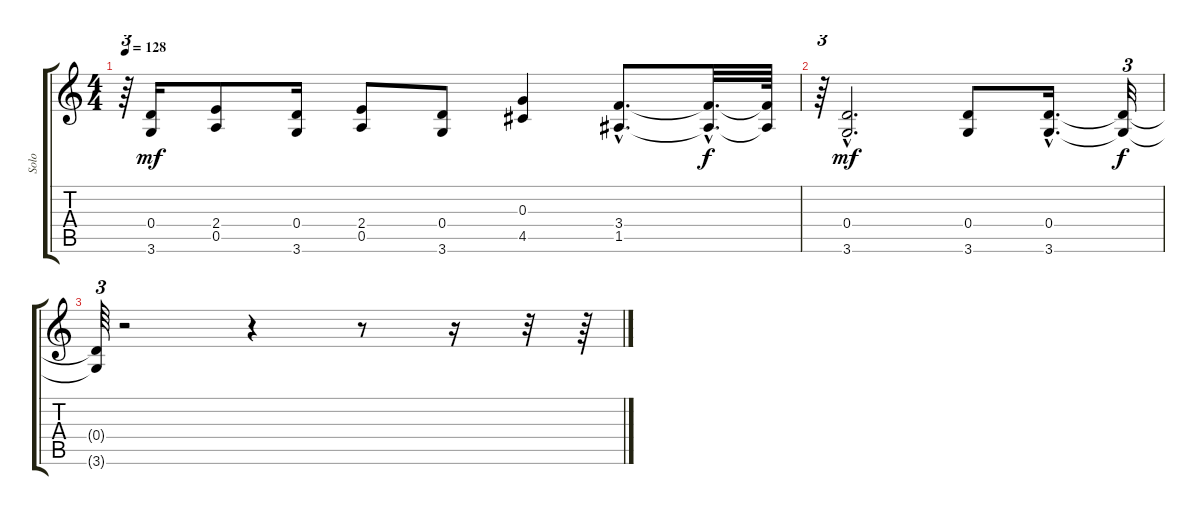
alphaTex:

\track ("Solo" "Solo") {instrument distortionguitar}
\staff {score tabs}
\tuning (E4 B3 G3 D3 A2 E2) {hide}
\ts (4 4)
\tempo 128
\clef g2
\ks c
r.64{tu (3 2) dy f} (0.4 3.6).16{dy mf} (2.4 0.5).8 (0.4 3.6).16 (2.4 0.5).8 (0.4 3.6).8 (0.3 4.5).4 (3.4{hac} 1.5{hac}).8{d} (3.4{hac t} 1.5{hac t}).32{d dy f} (3.4{t} 1.5{t}).64 |
r.64{tu (3 2)} (0.4{hac} 3.6{hac}).2{d dy mf} (0.4 3.6).8 (0.4{hac} 3.6{hac}).16{d} (0.4{t} 3.6{t}).32{tu (3 2) dy f} |
(0.4{t} 3.6{t}).64{tu (3 2)} r.2 r.4 r.8 r.16 r.32 r.64
